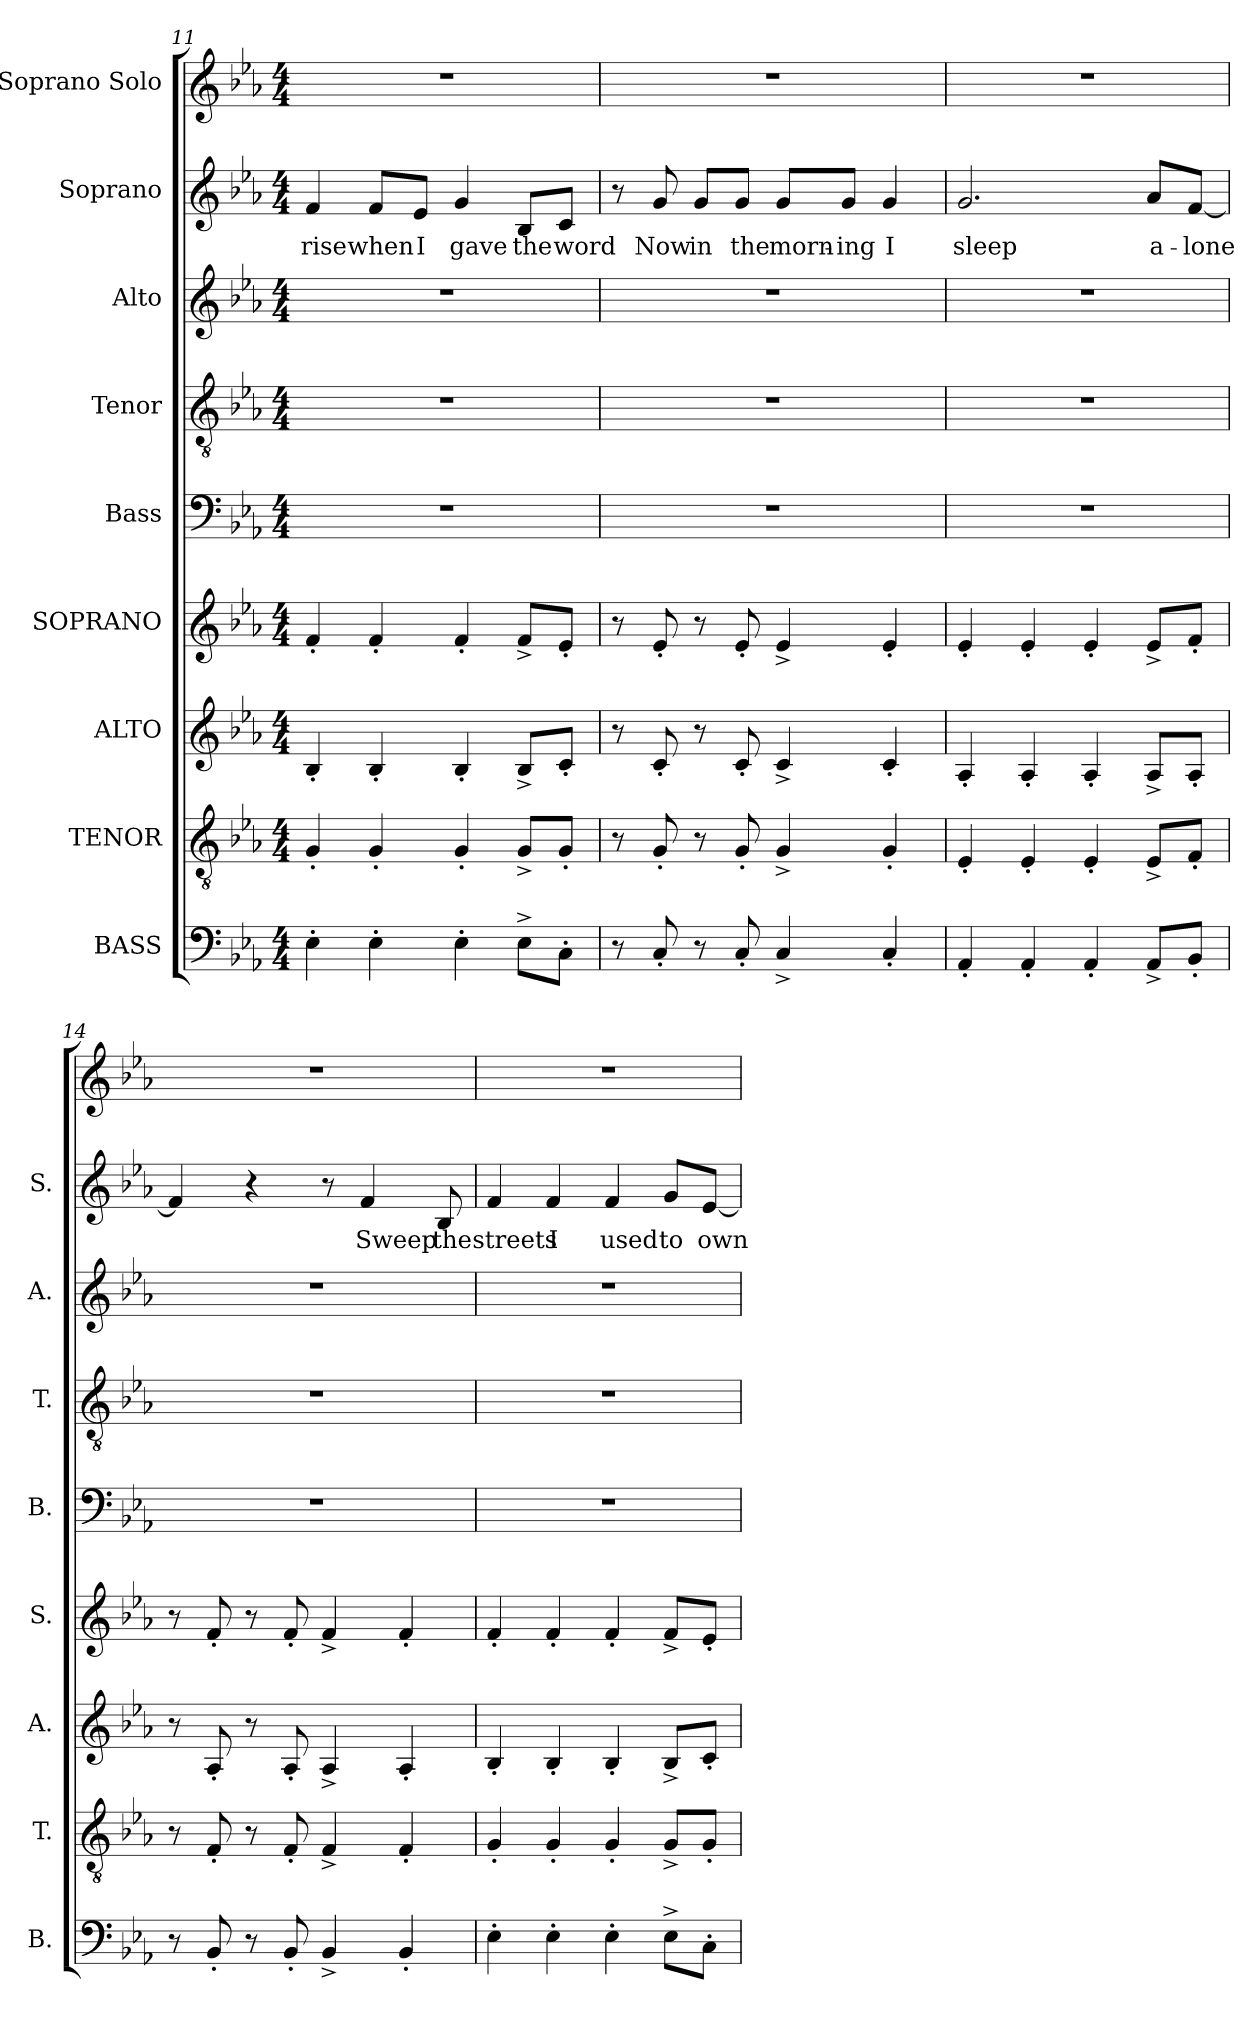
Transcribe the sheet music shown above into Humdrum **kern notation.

**kern	**kern	**kern	**kern	**kern	**kern	**kern	**kern	**text	**kern
*part9	*part8	*part7	*part6	*part5	*part4	*part3	*part2	*part2	*part1
*staff9	*staff8	*staff7	*staff6	*staff5	*staff4	*staff3	*staff2	*staff2	*staff1
*I"BASS	*I"TENOR	*I"ALTO	*I"SOPRANO	*I"Bass	*I"Tenor	*I"Alto	*I"Soprano	*	*I"Soprano Solo
*I'B.	*I'T.	*I'A.	*I'S.	*I'B.	*I'T.	*I'A.	*I'S.	*	*
*clefF4	*clefGv2	*clefG2	*clefG2	*clefF4	*clefGv2	*clefG2	*clefG2	*	*clefG2
*	*ITrd7c12	*	*	*	*ITrd7c12	*	*	*	*
*k[b-e-a-]	*k[b-e-a-]	*k[b-e-a-]	*k[b-e-a-]	*k[b-e-a-]	*k[b-e-a-]	*k[b-e-a-]	*k[b-e-a-]	*	*k[b-e-a-]
*M4/4	*M4/4	*M4/4	*M4/4	*M4/4	*M4/4	*M4/4	*M4/4	*	*M4/4
=11	=11	=11	=11	=11	=11	=11	=11	=11	=11
4E-'\	4GG'/	4B-'/	4f'/	1r	1r	1r	4f/	rise	1r
4E-'\	4GG'/	4B-'/	4f'/	.	.	.	8f/L	when	.
.	.	.	.	.	.	.	8e-/J	I	.
4E-'\	4GG'/	4B-'/	4f'/	.	.	.	4g/	gave	.
8E-^\L	8GG^/L	8B-^/L	8f^/L	.	.	.	8B-/L	the	.
8C'\J	8GG'/J	8c'/J	8e-'/J	.	.	.	8c/J	word	.
!!LO:PB:g=z
=12	=12	=12	=12	=12	=12	=12	=12	=12	=12
8r	8r	8r	8r	1r	1r	1r	8r	.	1r
8C'/	8GG'/	8c'/	8e-'/	.	.	.	8g/	Now	.
8r	8r	8r	8r	.	.	.	8g/L	in	.
8C'/	8GG'/	8c'/	8e-'/	.	.	.	8g/J	the	.
4C^/	4GG^/	4c^/	4e-^/	.	.	.	8g/L	morn-	.
.	.	.	.	.	.	.	8g/J	-ing	.
4C'/	4GG'/	4c'/	4e-'/	.	.	.	4g/	I	.
=13	=13	=13	=13	=13	=13	=13	=13	=13	=13
4AA-'/	4EE-'/	4A-'/	4e-'/	1r	1r	1r	2.g/	sleep	1r
4AA-'/	4EE-'/	4A-'/	4e-'/	.	.	.	.	.	.
4AA-'/	4EE-'/	4A-'/	4e-'/	.	.	.	.	.	.
8AA-^/L	8EE-^/L	8A-^/L	8e-^/L	.	.	.	8a-/L	a-	.
8BB-'/J	8FF'/J	8A-'/J	8f'/J	.	.	.	[8f/J	-lone	.
=14	=14	=14	=14	=14	=14	=14	=14	=14	=14
8r	8r	8r	8r	1r	1r	1r	4f/]	.	1r
8BB-'/	8FF'/	8A-'/	8f'/	.	.	.	.	.	.
8r	8r	8r	8r	.	.	.	4r	.	.
8BB-'/	8FF'/	8A-'/	8f'/	.	.	.	.	.	.
4BB-^/	4FF^/	4A-^/	4f^/	.	.	.	8r	.	.
.	.	.	.	.	.	.	4f/	Sweep	.
4BB-'/	4FF'/	4A-'/	4f'/	.	.	.	.	.	.
.	.	.	.	.	.	.	8B-/	the	.
=15	=15	=15	=15	=15	=15	=15	=15	=15	=15
4E-'\	4GG'/	4B-'/	4f'/	1r	1r	1r	4f/	streets	1r
4E-'\	4GG'/	4B-'/	4f'/	.	.	.	4f/	I	.
4E-'\	4GG'/	4B-'/	4f'/	.	.	.	4f/	used	.
8E-^\L	8GG^/L	8B-^/L	8f^/L	.	.	.	8g/L	to	.
8C'\J	8GG'/J	8c'/J	8e-'/J	.	.	.	[8e-/J	own	.
=	=	=	=	=	=	=	=	=	=
*-	*-	*-	*-	*-	*-	*-	*-	*-	*-
